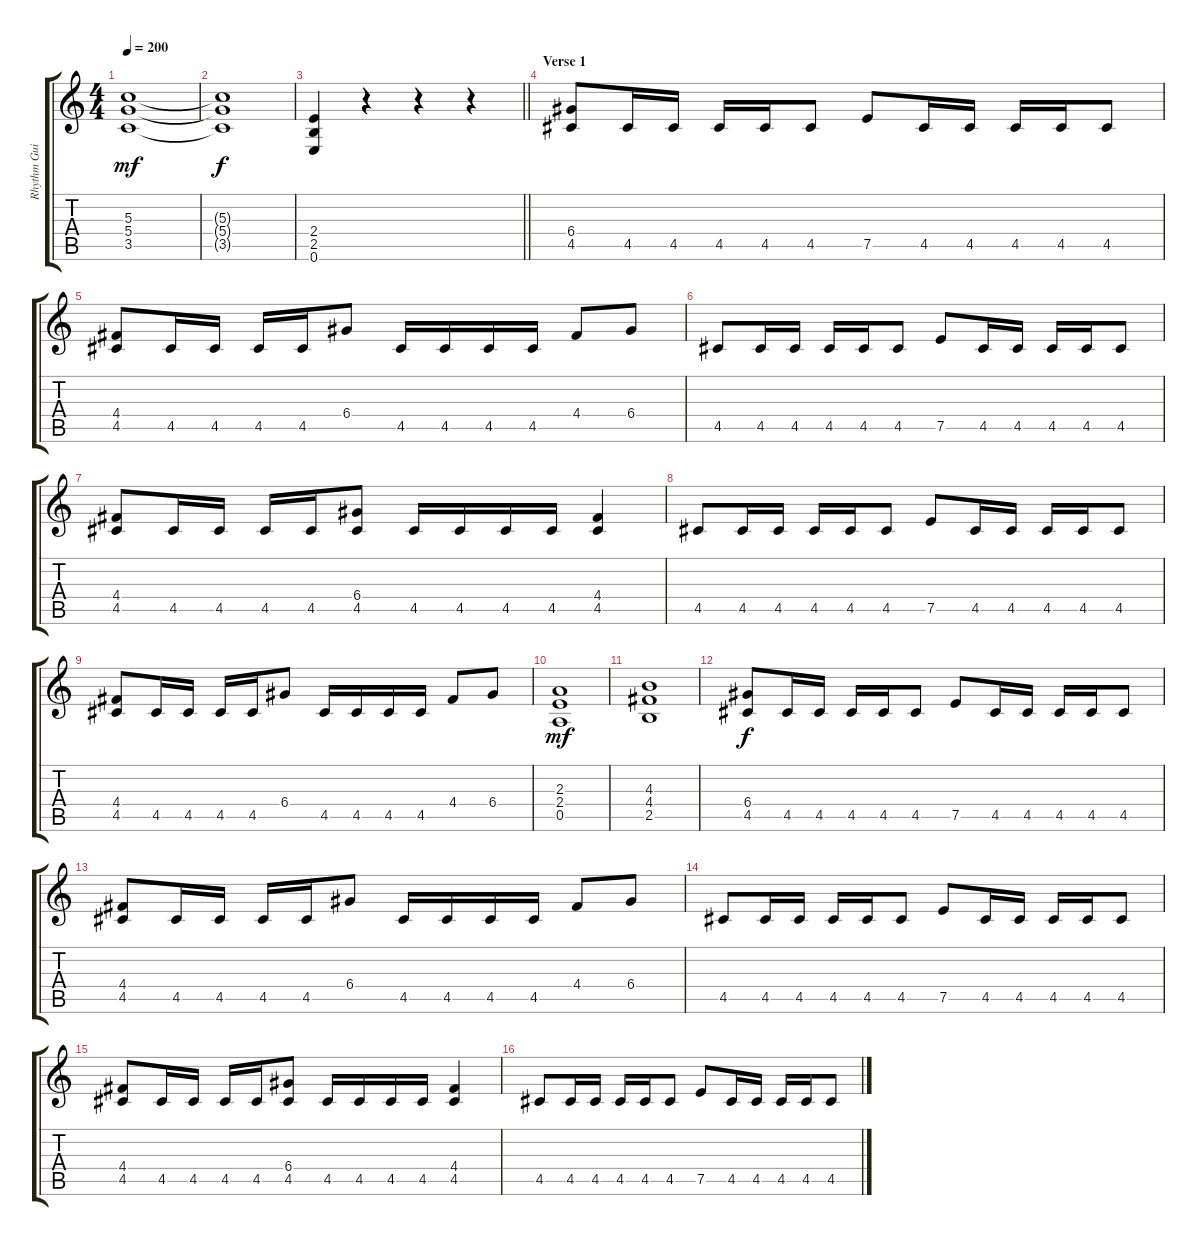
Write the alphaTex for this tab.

\track ("Rhythm Guitar" "Rhythm Gui") {instrument distortionguitar}
\staff {score tabs}
\tuning (E4 B3 G3 D3 A2 E2) {hide}
\ts (4 4)
\tempo 200
\clef g2
\ks c
(5.3 5.4 3.5).1{dy mf} |
(5.3{t} 5.4{t} 3.5{t}).1{dy f} |
\barLineRight lightlight
(2.4 2.5 0.6).4 r.4 r.4 r.4 |
\section ("" "Verse 1")
(6.4 4.5).8 4.5.16 4.5.16 4.5.16 4.5.16 4.5.8 7.5.8 4.5.16 4.5.16 4.5.16 4.5.16 4.5.8 |
(4.4 4.5).8 4.5.16 4.5.16 4.5.16 4.5.16 6.4.8 4.5.16 4.5.16 4.5.16 4.5.16 4.4.8 6.4.8 |
4.5.8 4.5.16 4.5.16 4.5.16 4.5.16 4.5.8 7.5.8 4.5.16 4.5.16 4.5.16 4.5.16 4.5.8 |
(4.4 4.5).8 4.5.16 4.5.16 4.5.16 4.5.16 (6.4 4.5).8 4.5.16 4.5.16 4.5.16 4.5.16 (4.4 4.5).4 |
4.5.8 4.5.16 4.5.16 4.5.16 4.5.16 4.5.8 7.5.8 4.5.16 4.5.16 4.5.16 4.5.16 4.5.8 |
(4.4 4.5).8 4.5.16 4.5.16 4.5.16 4.5.16 6.4.8 4.5.16 4.5.16 4.5.16 4.5.16 4.4.8 6.4.8 |
(2.3 2.4 0.5).1{dy mf} |
(4.3 4.4 2.5).1 |
(6.4 4.5).8{dy f} 4.5.16 4.5.16 4.5.16 4.5.16 4.5.8 7.5.8 4.5.16 4.5.16 4.5.16 4.5.16 4.5.8 |
(4.4 4.5).8 4.5.16 4.5.16 4.5.16 4.5.16 6.4.8 4.5.16 4.5.16 4.5.16 4.5.16 4.4.8 6.4.8 |
4.5.8 4.5.16 4.5.16 4.5.16 4.5.16 4.5.8 7.5.8 4.5.16 4.5.16 4.5.16 4.5.16 4.5.8 |
(4.4 4.5).8 4.5.16 4.5.16 4.5.16 4.5.16 (6.4 4.5).8 4.5.16 4.5.16 4.5.16 4.5.16 (4.4 4.5).4 |
4.5.8 4.5.16 4.5.16 4.5.16 4.5.16 4.5.8 7.5.8 4.5.16 4.5.16 4.5.16 4.5.16 4.5.8
